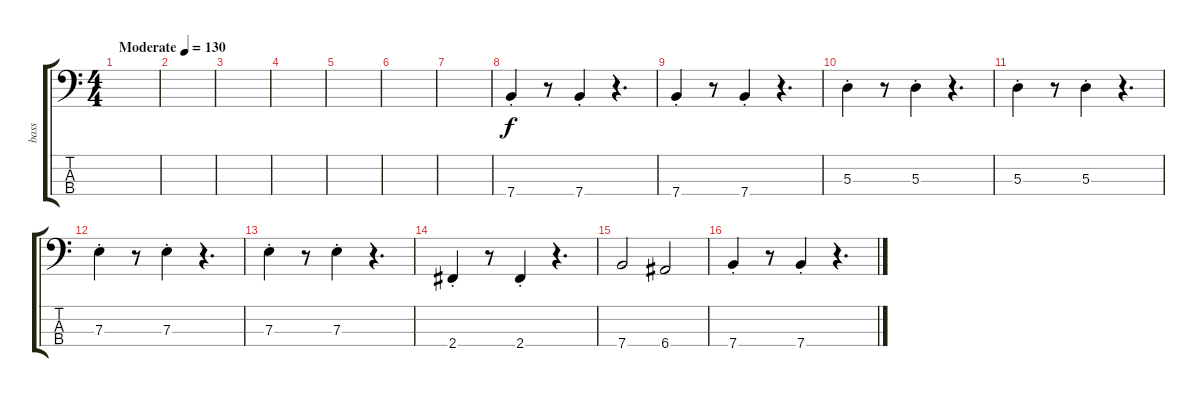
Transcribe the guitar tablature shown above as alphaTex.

\track ("bass" "bass") {instrument electricbassfinger}
\staff {score tabs}
\tuning (G2 D2 A1 E1) {hide}
\ts (4 4)
\tempo (130 "Moderate")
\clef f4
\ks c
|
|
|
|
|
|
|
7.4{st}.4 r.8 7.4{st}.4 r.4{d} |
7.4{st}.4 r.8 7.4{st}.4 r.4{d} |
5.3{st}.4 r.8 5.3{st}.4 r.4{d} |
5.3{st}.4 r.8 5.3{st}.4 r.4{d} |
7.3{st}.4 r.8 7.3{st}.4 r.4{d} |
7.3{st}.4 r.8 7.3{st}.4 r.4{d} |
2.4{st}.4 r.8 2.4{st}.4 r.4{d} |
7.4.2 6.4.2 |
7.4{st}.4 r.8 7.4{st}.4 r.4{d}
